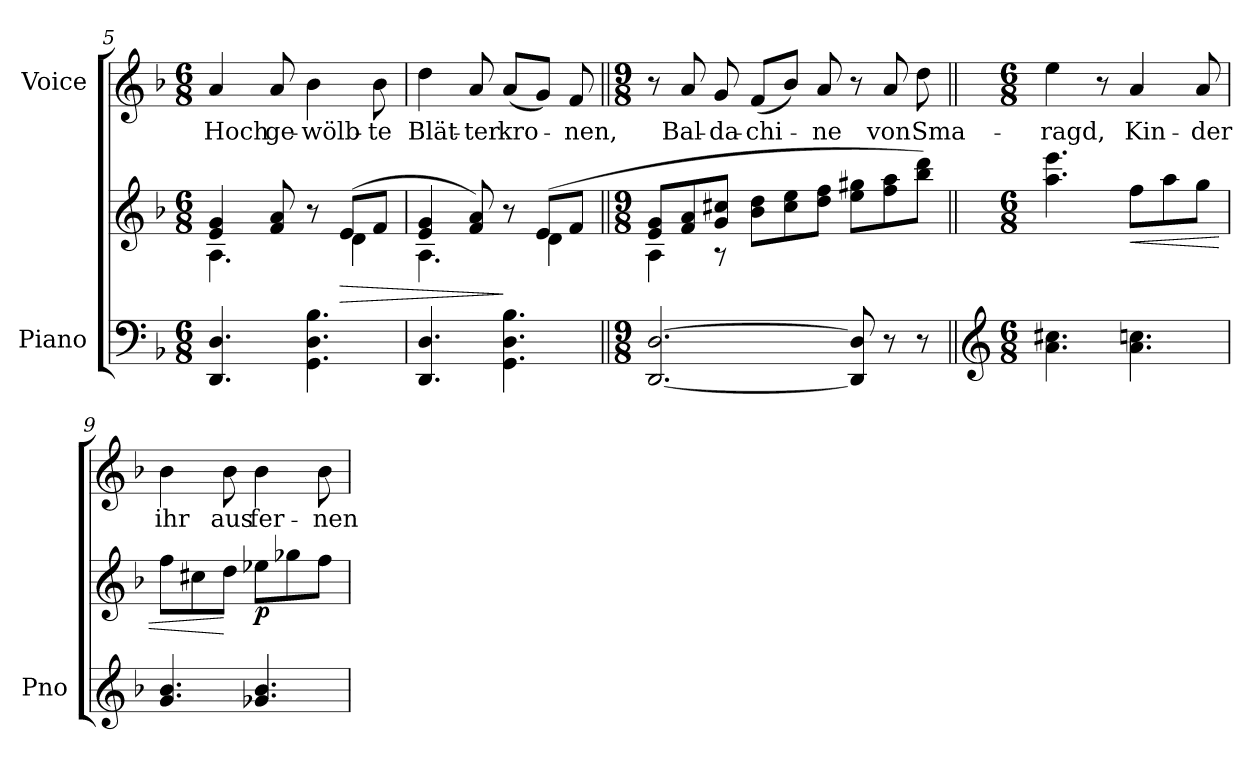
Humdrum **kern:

**kern	**kern	**dynam	**kern	**text
*part2	*part2	*part2	*part1	*part1
*staff3	*staff2	*staff2/3	*staff1	*staff1
*I"Piano	*	*	*I"Voice	*
*I'Pno	*	*	*	*
*clefF4	*clefG2	*	*clefG2	*
*k[b-]	*k[b-]	*	*k[b-]	*
*M6/8	*M6/8	*	*M6/8	*
=5	=5	=5	=5	=5
*	*^	*	*	*
4.DD/ 4.D/	4e/ 4g/	4.A\	.	4a/	Hoch
.	8f/ 8a/	.	.	8a/	ge-
4.GG\ 4.D\ 4.B-\	8r	8ryy	.	4b-\	-wölb-
!	!	!	!LO:HP:b	!	!
.	(8e/L	4d\	>	.	.
.	8f/J	.	.	8b-\	-te
=6	=6	=6	=6	=6	=6
4.DD/ 4.D/	4e/ 4g/	4.A\	.	4dd\	Blät-
.	8f/ 8a/)	.	.	8a/	-ter
4.GG\ 4.D\ 4.B-\	8r	8ryy	]	(8a/L	-kro-
.	(8e/L	4d\	.	8g/J)	.
.	8f/J	.	.	8f/	-nen,
=7||	=7||	=7||	=7||	=7||	=7||
*M9/8	*M9/8	*	*	*M9/8	*
[2.DD/ [2.D/	8e/ 8g/L	4A\	.	8r	.
.	8f/ 8a/	.	.	8a/	Bal-
.	8g/ 8cc#X/J	8r	.	8g/	-da-
!	!	!	!LO:DY:b	!	!
!	!	!	!LO:DY:n=1:b	!	!
.	8b-\ 8dd\L	2.ryy	other-dynamics p	(8f/L	-chi-
.	8cc#\ 8ee\	.	.	8b-/J)	.
.	8dd\ 8ff\J	.	.	8a/	-ne
8DD/] 8D/]	8ee\ 8gg#X\L	.	.	8r	.
8r	8ff\ 8aa\	.	.	8a/	von
8r	8bb-\ 8ddd\J)	.	.	8dd\	Sma-
*	*v	*v	*	*	*
=8||	=8||	=8||	=8||	=8||
*clefG2	*	*	*	*
*M6/8	*M6/8	*	*M6/8	*
4.a\ 4.cc#X\	4.aa\ 4.eee\	.	4ee\	-ragd,
.	.	.	8r	.
!	!	!LO:HP:b	!	!
!	!	!LO:DY:n=1:b	!	!
!	!	!LO:DY:n=2:b	!	!
4.a\ 4.ccn\	8ff\L	< p other-dynamics	4a/	Kin-
.	8aa\	.	.	.
.	8gg\J	.	8a/	-der
=9	=9	=9	=9	=9
4.g/ 4.b-/	8ff\L	.	4b-\	ihr
.	8cc#X\	.	.	.
.	8dd\J	[	8b-\	aus
!	!	!LO:DY:b	!	!
4.g-X/ 4.b-/	8ee-X\L	p	4b-\	fer-
.	8gg-X\	.	.	.
.	8ff\J	.	8b-\	-nen
=	=	=	=	=
*-	*-	*-	*-	*-
